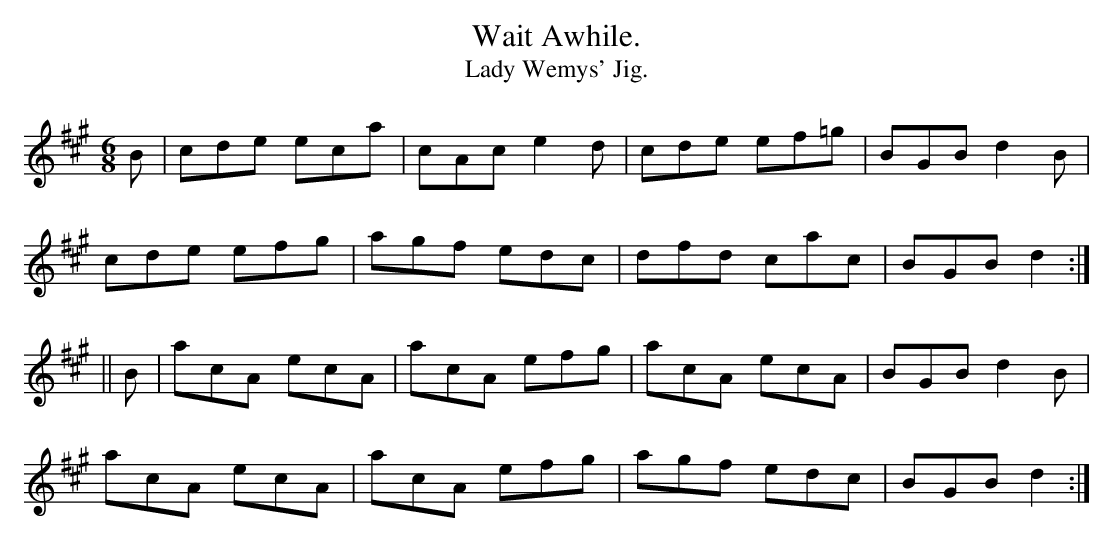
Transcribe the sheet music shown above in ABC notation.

X:1
T: Wait Awhile.
T: Lady Wemys' Jig.
M: 6/8
L: 1/8
K: Dlyd
B | cde eca | cAc e2 d | cde ef=g | BGB d2 B |
cde efg | agf edc | dfd cac | BGB d2 :|
|| B | acA ecA | acA efg | acA ecA | BGB d2 B |
acA ecA | acA efg | agf edc | BGB d2 :|
